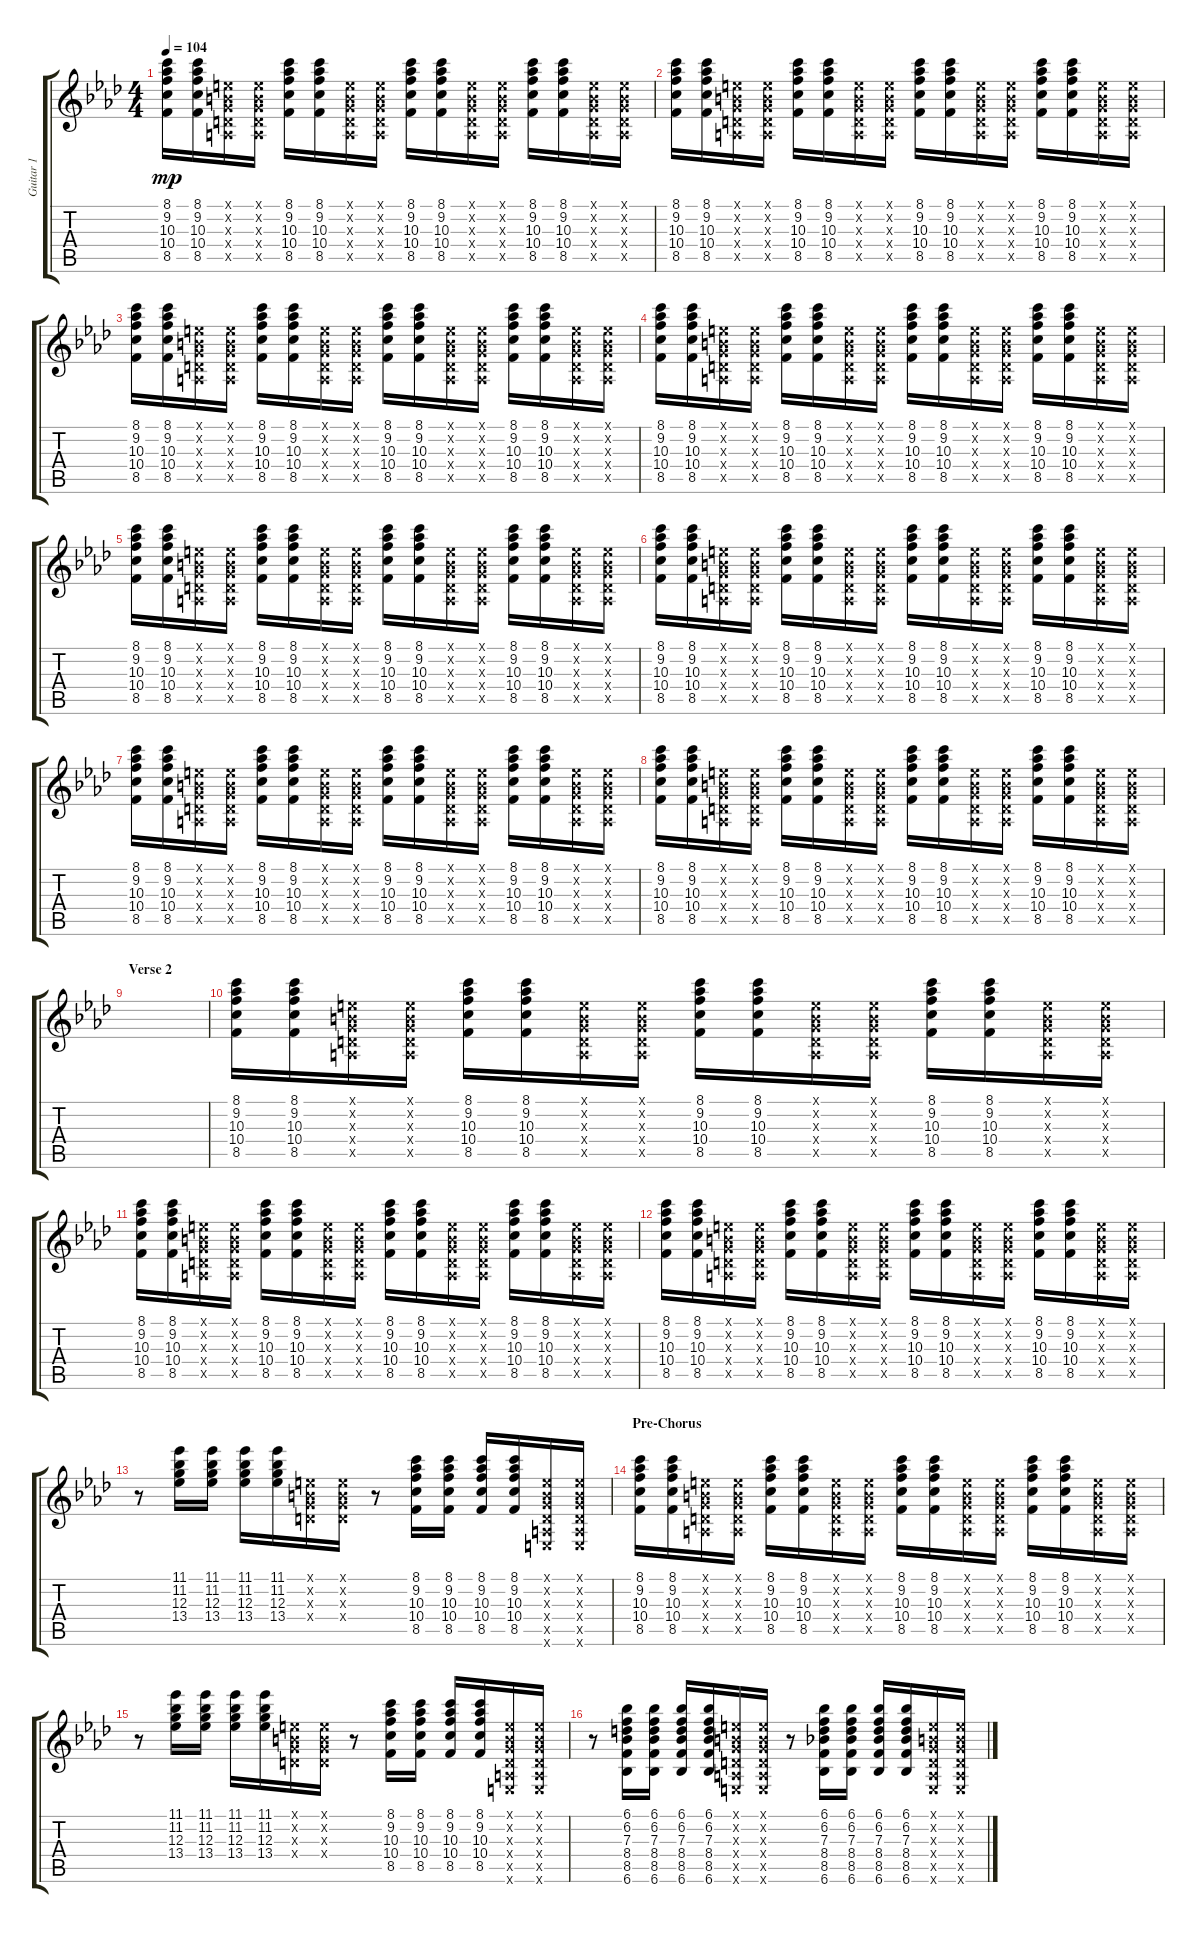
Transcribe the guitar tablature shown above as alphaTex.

\track ("Guitar 1" "Guitar 1") {instrument acousticguitarnylon}
\staff {score tabs}
\tuning (E4 B3 G3 D3 A2 E2) {hide}
\ts (4 4)
\tempo 104
\clef g2
\ks ab
(8.1 9.2 10.3 10.4 8.5).16{dy mp} (8.1 9.2 10.3 10.4 8.5).16 (0.1{x} 0.2{x} 0.3{x} 0.4{x} 0.5{x}).16 (0.1{x} 0.2{x} 0.3{x} 0.4{x} 0.5{x}).16 (8.1 9.2 10.3 10.4 8.5).16 (8.1 9.2 10.3 10.4 8.5).16 (0.1{x} 0.2{x} 0.3{x} 0.4{x} 0.5{x}).16 (0.1{x} 0.2{x} 0.3{x} 0.4{x} 0.5{x}).16 (8.1 9.2 10.3 10.4 8.5).16 (8.1 9.2 10.3 10.4 8.5).16 (0.1{x} 0.2{x} 0.3{x} 0.4{x} 0.5{x}).16 (0.1{x} 0.2{x} 0.3{x} 0.4{x} 0.5{x}).16 (8.1 9.2 10.3 10.4 8.5).16 (8.1 9.2 10.3 10.4 8.5).16 (0.1{x} 0.2{x} 0.3{x} 0.4{x} 0.5{x}).16 (0.1{x} 0.2{x} 0.3{x} 0.4{x} 0.5{x}).16 |
(8.1 9.2 10.3 10.4 8.5).16 (8.1 9.2 10.3 10.4 8.5).16 (0.1{x} 0.2{x} 0.3{x} 0.4{x} 0.5{x}).16 (0.1{x} 0.2{x} 0.3{x} 0.4{x} 0.5{x}).16 (8.1 9.2 10.3 10.4 8.5).16 (8.1 9.2 10.3 10.4 8.5).16 (0.1{x} 0.2{x} 0.3{x} 0.4{x} 0.5{x}).16 (0.1{x} 0.2{x} 0.3{x} 0.4{x} 0.5{x}).16 (8.1 9.2 10.3 10.4 8.5).16 (8.1 9.2 10.3 10.4 8.5).16 (0.1{x} 0.2{x} 0.3{x} 0.4{x} 0.5{x}).16 (0.1{x} 0.2{x} 0.3{x} 0.4{x} 0.5{x}).16 (8.1 9.2 10.3 10.4 8.5).16 (8.1 9.2 10.3 10.4 8.5).16 (0.1{x} 0.2{x} 0.3{x} 0.4{x} 0.5{x}).16 (0.1{x} 0.2{x} 0.3{x} 0.4{x} 0.5{x}).16 |
(8.1 9.2 10.3 10.4 8.5).16 (8.1 9.2 10.3 10.4 8.5).16 (0.1{x} 0.2{x} 0.3{x} 0.4{x} 0.5{x}).16 (0.1{x} 0.2{x} 0.3{x} 0.4{x} 0.5{x}).16 (8.1 9.2 10.3 10.4 8.5).16 (8.1 9.2 10.3 10.4 8.5).16 (0.1{x} 0.2{x} 0.3{x} 0.4{x} 0.5{x}).16 (0.1{x} 0.2{x} 0.3{x} 0.4{x} 0.5{x}).16 (8.1 9.2 10.3 10.4 8.5).16 (8.1 9.2 10.3 10.4 8.5).16 (0.1{x} 0.2{x} 0.3{x} 0.4{x} 0.5{x}).16 (0.1{x} 0.2{x} 0.3{x} 0.4{x} 0.5{x}).16 (8.1 9.2 10.3 10.4 8.5).16 (8.1 9.2 10.3 10.4 8.5).16 (0.1{x} 0.2{x} 0.3{x} 0.4{x} 0.5{x}).16 (0.1{x} 0.2{x} 0.3{x} 0.4{x} 0.5{x}).16 |
(8.1 9.2 10.3 10.4 8.5).16 (8.1 9.2 10.3 10.4 8.5).16 (0.1{x} 0.2{x} 0.3{x} 0.4{x} 0.5{x}).16 (0.1{x} 0.2{x} 0.3{x} 0.4{x} 0.5{x}).16 (8.1 9.2 10.3 10.4 8.5).16 (8.1 9.2 10.3 10.4 8.5).16 (0.1{x} 0.2{x} 0.3{x} 0.4{x} 0.5{x}).16 (0.1{x} 0.2{x} 0.3{x} 0.4{x} 0.5{x}).16 (8.1 9.2 10.3 10.4 8.5).16 (8.1 9.2 10.3 10.4 8.5).16 (0.1{x} 0.2{x} 0.3{x} 0.4{x} 0.5{x}).16 (0.1{x} 0.2{x} 0.3{x} 0.4{x} 0.5{x}).16 (8.1 9.2 10.3 10.4 8.5).16 (8.1 9.2 10.3 10.4 8.5).16 (0.1{x} 0.2{x} 0.3{x} 0.4{x} 0.5{x}).16 (0.1{x} 0.2{x} 0.3{x} 0.4{x} 0.5{x}).16 |
(8.1 9.2 10.3 10.4 8.5).16 (8.1 9.2 10.3 10.4 8.5).16 (0.1{x} 0.2{x} 0.3{x} 0.4{x} 0.5{x}).16 (0.1{x} 0.2{x} 0.3{x} 0.4{x} 0.5{x}).16 (8.1 9.2 10.3 10.4 8.5).16 (8.1 9.2 10.3 10.4 8.5).16 (0.1{x} 0.2{x} 0.3{x} 0.4{x} 0.5{x}).16 (0.1{x} 0.2{x} 0.3{x} 0.4{x} 0.5{x}).16 (8.1 9.2 10.3 10.4 8.5).16 (8.1 9.2 10.3 10.4 8.5).16 (0.1{x} 0.2{x} 0.3{x} 0.4{x} 0.5{x}).16 (0.1{x} 0.2{x} 0.3{x} 0.4{x} 0.5{x}).16 (8.1 9.2 10.3 10.4 8.5).16 (8.1 9.2 10.3 10.4 8.5).16 (0.1{x} 0.2{x} 0.3{x} 0.4{x} 0.5{x}).16 (0.1{x} 0.2{x} 0.3{x} 0.4{x} 0.5{x}).16 |
(8.1 9.2 10.3 10.4 8.5).16 (8.1 9.2 10.3 10.4 8.5).16 (0.1{x} 0.2{x} 0.3{x} 0.4{x} 0.5{x}).16 (0.1{x} 0.2{x} 0.3{x} 0.4{x} 0.5{x}).16 (8.1 9.2 10.3 10.4 8.5).16 (8.1 9.2 10.3 10.4 8.5).16 (0.1{x} 0.2{x} 0.3{x} 0.4{x} 0.5{x}).16 (0.1{x} 0.2{x} 0.3{x} 0.4{x} 0.5{x}).16 (8.1 9.2 10.3 10.4 8.5).16 (8.1 9.2 10.3 10.4 8.5).16 (0.1{x} 0.2{x} 0.3{x} 0.4{x} 0.5{x}).16 (0.1{x} 0.2{x} 0.3{x} 0.4{x} 0.5{x}).16 (8.1 9.2 10.3 10.4 8.5).16 (8.1 9.2 10.3 10.4 8.5).16 (0.1{x} 0.2{x} 0.3{x} 0.4{x} 0.5{x}).16 (0.1{x} 0.2{x} 0.3{x} 0.4{x} 0.5{x}).16 |
(8.1 9.2 10.3 10.4 8.5).16 (8.1 9.2 10.3 10.4 8.5).16 (0.1{x} 0.2{x} 0.3{x} 0.4{x} 0.5{x}).16 (0.1{x} 0.2{x} 0.3{x} 0.4{x} 0.5{x}).16 (8.1 9.2 10.3 10.4 8.5).16 (8.1 9.2 10.3 10.4 8.5).16 (0.1{x} 0.2{x} 0.3{x} 0.4{x} 0.5{x}).16 (0.1{x} 0.2{x} 0.3{x} 0.4{x} 0.5{x}).16 (8.1 9.2 10.3 10.4 8.5).16 (8.1 9.2 10.3 10.4 8.5).16 (0.1{x} 0.2{x} 0.3{x} 0.4{x} 0.5{x}).16 (0.1{x} 0.2{x} 0.3{x} 0.4{x} 0.5{x}).16 (8.1 9.2 10.3 10.4 8.5).16 (8.1 9.2 10.3 10.4 8.5).16 (0.1{x} 0.2{x} 0.3{x} 0.4{x} 0.5{x}).16 (0.1{x} 0.2{x} 0.3{x} 0.4{x} 0.5{x}).16 |
(8.1 9.2 10.3 10.4 8.5).16 (8.1 9.2 10.3 10.4 8.5).16 (0.1{x} 0.2{x} 0.3{x} 0.4{x} 0.5{x}).16 (0.1{x} 0.2{x} 0.3{x} 0.4{x} 0.5{x}).16 (8.1 9.2 10.3 10.4 8.5).16 (8.1 9.2 10.3 10.4 8.5).16 (0.1{x} 0.2{x} 0.3{x} 0.4{x} 0.5{x}).16 (0.1{x} 0.2{x} 0.3{x} 0.4{x} 0.5{x}).16 (8.1 9.2 10.3 10.4 8.5).16 (8.1 9.2 10.3 10.4 8.5).16 (0.1{x} 0.2{x} 0.3{x} 0.4{x} 0.5{x}).16 (0.1{x} 0.2{x} 0.3{x} 0.4{x} 0.5{x}).16 (8.1 9.2 10.3 10.4 8.5).16 (8.1 9.2 10.3 10.4 8.5).16 (0.1{x} 0.2{x} 0.3{x} 0.4{x} 0.5{x}).16 (0.1{x} 0.2{x} 0.3{x} 0.4{x} 0.5{x}).16 |
\section ("" "Verse 2")
|
(8.1 9.2 10.3 10.4 8.5).16 (8.1 9.2 10.3 10.4 8.5).16 (0.1{x} 0.2{x} 0.3{x} 0.4{x} 0.5{x}).16 (0.1{x} 0.2{x} 0.3{x} 0.4{x} 0.5{x}).16 (8.1 9.2 10.3 10.4 8.5).16 (8.1 9.2 10.3 10.4 8.5).16 (0.1{x} 0.2{x} 0.3{x} 0.4{x} 0.5{x}).16 (0.1{x} 0.2{x} 0.3{x} 0.4{x} 0.5{x}).16 (8.1 9.2 10.3 10.4 8.5).16 (8.1 9.2 10.3 10.4 8.5).16 (0.1{x} 0.2{x} 0.3{x} 0.4{x} 0.5{x}).16 (0.1{x} 0.2{x} 0.3{x} 0.4{x} 0.5{x}).16 (8.1 9.2 10.3 10.4 8.5).16 (8.1 9.2 10.3 10.4 8.5).16 (0.1{x} 0.2{x} 0.3{x} 0.4{x} 0.5{x}).16 (0.1{x} 0.2{x} 0.3{x} 0.4{x} 0.5{x}).16 |
(8.1 9.2 10.3 10.4 8.5).16 (8.1 9.2 10.3 10.4 8.5).16 (0.1{x} 0.2{x} 0.3{x} 0.4{x} 0.5{x}).16 (0.1{x} 0.2{x} 0.3{x} 0.4{x} 0.5{x}).16 (8.1 9.2 10.3 10.4 8.5).16 (8.1 9.2 10.3 10.4 8.5).16 (0.1{x} 0.2{x} 0.3{x} 0.4{x} 0.5{x}).16 (0.1{x} 0.2{x} 0.3{x} 0.4{x} 0.5{x}).16 (8.1 9.2 10.3 10.4 8.5).16 (8.1 9.2 10.3 10.4 8.5).16 (0.1{x} 0.2{x} 0.3{x} 0.4{x} 0.5{x}).16 (0.1{x} 0.2{x} 0.3{x} 0.4{x} 0.5{x}).16 (8.1 9.2 10.3 10.4 8.5).16 (8.1 9.2 10.3 10.4 8.5).16 (0.1{x} 0.2{x} 0.3{x} 0.4{x} 0.5{x}).16 (0.1{x} 0.2{x} 0.3{x} 0.4{x} 0.5{x}).16 |
(8.1 9.2 10.3 10.4 8.5).16 (8.1 9.2 10.3 10.4 8.5).16 (0.1{x} 0.2{x} 0.3{x} 0.4{x} 0.5{x}).16 (0.1{x} 0.2{x} 0.3{x} 0.4{x} 0.5{x}).16 (8.1 9.2 10.3 10.4 8.5).16 (8.1 9.2 10.3 10.4 8.5).16 (0.1{x} 0.2{x} 0.3{x} 0.4{x} 0.5{x}).16 (0.1{x} 0.2{x} 0.3{x} 0.4{x} 0.5{x}).16 (8.1 9.2 10.3 10.4 8.5).16 (8.1 9.2 10.3 10.4 8.5).16 (0.1{x} 0.2{x} 0.3{x} 0.4{x} 0.5{x}).16 (0.1{x} 0.2{x} 0.3{x} 0.4{x} 0.5{x}).16 (8.1 9.2 10.3 10.4 8.5).16 (8.1 9.2 10.3 10.4 8.5).16 (0.1{x} 0.2{x} 0.3{x} 0.4{x} 0.5{x}).16 (0.1{x} 0.2{x} 0.3{x} 0.4{x} 0.5{x}).16 |
r.8 (11.1 11.2 12.3 13.4).16 (11.1 11.2 12.3 13.4).16 (11.1 11.2 12.3 13.4).16 (11.1 11.2 12.3 13.4).16 (0.1{x} 0.2{x} 0.3{x} 0.4{x}).16 (0.1{x} 0.2{x} 0.3{x} 0.4{x}).16 r.8 (8.1 9.2 10.3 10.4 8.5).16 (8.1 9.2 10.3 10.4 8.5).16 (8.1 9.2 10.3 10.4 8.5).16 (8.1 9.2 10.3 10.4 8.5).16 (0.1{x} 0.2{x} 0.3{x} 0.4{x} 0.5{x} 0.6{x}).16 (0.1{x} 0.2{x} 0.3{x} 0.4{x} 0.5{x} 0.6{x}).16 |
\section ("" "Pre-Chorus")
(8.1 9.2 10.3 10.4 8.5).16 (8.1 9.2 10.3 10.4 8.5).16 (0.1{x} 0.2{x} 0.3{x} 0.4{x} 0.5{x}).16 (0.1{x} 0.2{x} 0.3{x} 0.4{x} 0.5{x}).16 (8.1 9.2 10.3 10.4 8.5).16 (8.1 9.2 10.3 10.4 8.5).16 (0.1{x} 0.2{x} 0.3{x} 0.4{x} 0.5{x}).16 (0.1{x} 0.2{x} 0.3{x} 0.4{x} 0.5{x}).16 (8.1 9.2 10.3 10.4 8.5).16 (8.1 9.2 10.3 10.4 8.5).16 (0.1{x} 0.2{x} 0.3{x} 0.4{x} 0.5{x}).16 (0.1{x} 0.2{x} 0.3{x} 0.4{x} 0.5{x}).16 (8.1 9.2 10.3 10.4 8.5).16 (8.1 9.2 10.3 10.4 8.5).16 (0.1{x} 0.2{x} 0.3{x} 0.4{x} 0.5{x}).16 (0.1{x} 0.2{x} 0.3{x} 0.4{x} 0.5{x}).16 |
r.8 (11.1 11.2 12.3 13.4).16 (11.1 11.2 12.3 13.4).16 (11.1 11.2 12.3 13.4).16 (11.1 11.2 12.3 13.4).16 (0.1{x} 0.2{x} 0.3{x} 0.4{x}).16 (0.1{x} 0.2{x} 0.3{x} 0.4{x}).16 r.8 (8.1 9.2 10.3 10.4 8.5).16 (8.1 9.2 10.3 10.4 8.5).16 (8.1 9.2 10.3 10.4 8.5).16 (8.1 9.2 10.3 10.4 8.5).16 (0.1{x} 0.2{x} 0.3{x} 0.4{x} 0.5{x} 0.6{x}).16 (0.1{x} 0.2{x} 0.3{x} 0.4{x} 0.5{x} 0.6{x}).16 |
r.8 (6.1 6.2 7.3 8.4 8.5 6.6).16 (6.1 6.2 7.3 8.4 8.5 6.6).16 (6.1 6.2 7.3 8.4 8.5 6.6).16 (6.1 6.2 7.3 8.4 8.5 6.6).16 (0.1{x} 0.2{x} 0.3{x} 0.4{x} 0.5{x} 0.6{x}).16 (0.1{x} 0.2{x} 0.3{x} 0.4{x} 0.5{x} 0.6{x}).16 r.8 (6.1 6.2 7.3 8.4 8.5 6.6).16 (6.1 6.2 7.3 8.4 8.5 6.6).16 (6.1 6.2 7.3 8.4 8.5 6.6).16 (6.1 6.2 7.3 8.4 8.5 6.6).16 (0.1{x} 0.2{x} 0.3{x} 0.4{x} 0.5{x} 0.6{x}).16 (0.1{x} 0.2{x} 0.3{x} 0.4{x} 0.5{x} 0.6{x}).16
